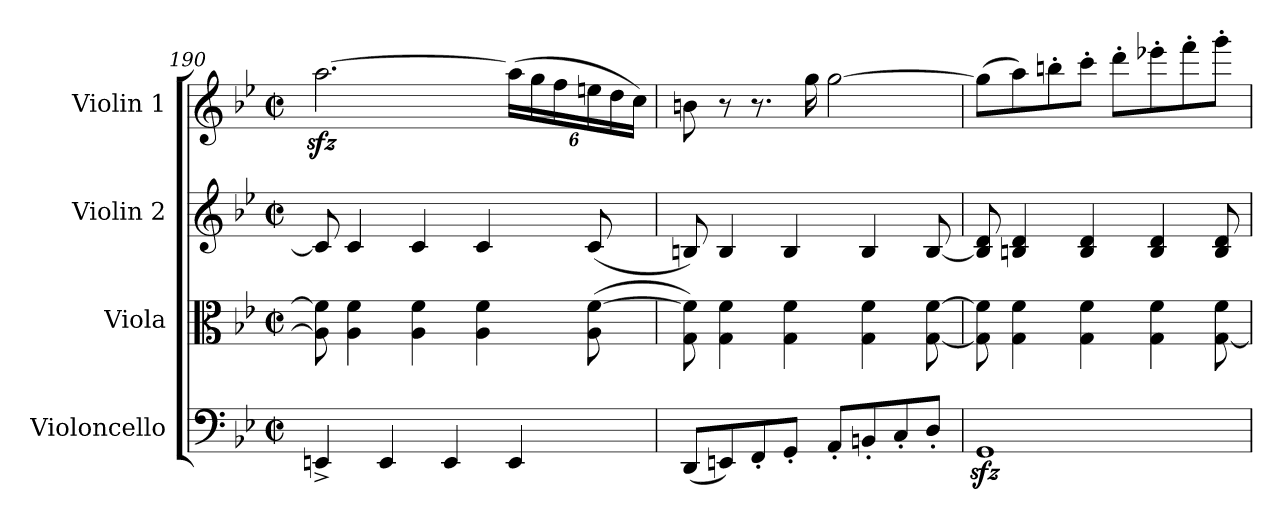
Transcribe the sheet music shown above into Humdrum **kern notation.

**kern	**kern	**kern	**kern
*part4	*part3	*part2	*part1
*staff4	*staff3	*staff2	*staff1
*I"Violoncello	*I"Viola	*I"Violin 2	*I"Violin 1
*I'Vc	*I'Vla	*I'Vln	*I'Vln
!!LO:PB:g=z
*clefF4	*clefC3	*clefG2	*clefG2
*k[b-e-]	*k[b-e-]	*k[b-e-]	*k[b-e-]
*M2/2	*M2/2	*M2/2	*M2/2
*met(c|)	*met(c|)	*met(c|)	*met(c|)
=190	=190	=190	=190
4EEn^/	8A\] 8f\]	8c/]	[2.aazz<\
.	4A\ 4f\	4c/	.
4EE/	.	.	.
.	4A\ 4f\	4c/	.
4EE/	.	.	.
.	4A\ 4f\	4c/	.
*	*	*	*Xbrackettup
4EE/	.	.	(24aa\LL]
.	.	.	24gg\
.	.	.	24ff\
.	(8A\ [8f\	(8c/	24een\
.	.	.	24dd\
.	.	.	24cc\JJ)
!!LO:LB:g=z
=191	=191	=191	=191
(<8DD/L	8G\ 8f\])	8Bn/)	8bn\
8EEn/)	4G\ 4f\	4B/	8r
8FF'/	.	.	8.r
8GG'/J	4G\ 4f\	4B/	.
.	.	.	16gg\
8AA'/L	.	.	[2gg\
8BBn'/	4G\ 4f\	4B/	.
8C'/	.	.	.
8D'/J	[<8G\ [>8f\	[8B/	.
=192	=192	=192	=192
1GGzz<	8G\] 8f\]	8B/] 8d/	(8gg\L]
.	4G\ 4f\	4Bn/ 4d/	8aa\)
.	.	.	8bbn'\
.	4G\ 4f\	4B/ 4d/	8ccc'\J
.	.	.	8ddd'\L
.	4G\ 4f\	4B/ 4d/	8eee-X'\
.	.	.	8fff'\
.	[<8G\ 8f\	8B/ 8d/	8ggg'\J
=	=	=	=
*-	*-	*-	*-
